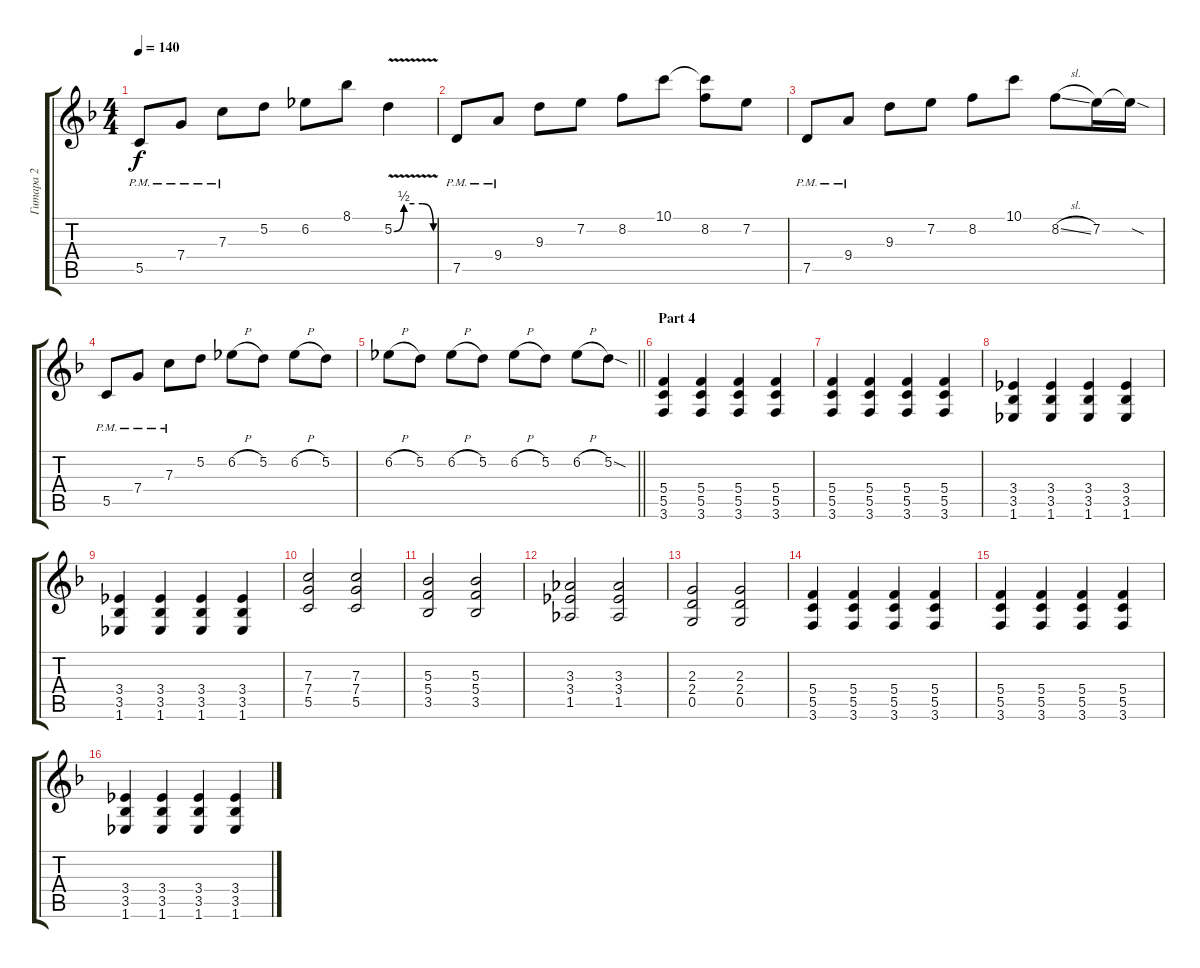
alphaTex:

\track ("Гитара 2" "Гитара 2") {instrument electricguitarclean}
\staff {score tabs}
\tuning (D4 A3 F3 C3 G2 D2) {hide}
\ts (4 4)
\tempo 140
\clef g2
\ks dminor
5.5{pm}.8{dy f} 7.4{pm}.8 7.3{pm}.8 5.2.8 6.2.8 8.1.8 5.2{be (custom 0 0 15 2 29 2 31 2 43 2 60 0) v}.4 |
7.5{pm}.8 9.4{pm}.8 9.3.8 7.2.8 8.2.8 10.1.8 (10.1{t} 8.2).8 7.2.8 |
7.5{pm}.8 9.4{pm}.8 9.3.8 7.2.8 8.2.8 10.1.8 8.2{sl}.8 7.2.16 7.2{sod t}.16 |
5.5{pm}.8 7.4{pm}.8 7.3{pm}.8 5.2.8 6.2{h}.8 5.2.8 6.2{h}.8 5.2.8 |
\barLineRight lightlight
6.2{h}.8 5.2.8 6.2{h}.8 5.2.8 6.2{h}.8 5.2.8 6.2{h}.8 5.2{sod}.8 |
\section ("" "Part 4")
(5.4 5.5 3.6).4{volume 8 balance 8 instrument distortionguitar} (5.4 5.5 3.6).4 (5.4 5.5 3.6).4 (5.4 5.5 3.6).4 |
(5.4 5.5 3.6).4 (5.4 5.5 3.6).4 (5.4 5.5 3.6).4 (5.4 5.5 3.6).4 |
(3.4 3.5 1.6).4 (3.4 3.5 1.6).4 (3.4 3.5 1.6).4 (3.4 3.5 1.6).4 |
(3.4 3.5 1.6).4 (3.4 3.5 1.6).4 (3.4 3.5 1.6).4 (3.4 3.5 1.6).4 |
(7.3 7.4 5.5).2 (7.3 7.4 5.5).2 |
(5.3 5.4 3.5).2 (5.3 5.4 3.5).2 |
(3.3 3.4 1.5).2 (3.3 3.4 1.5).2 |
(2.3 2.4 0.5).2 (2.3 2.4 0.5).2 |
(5.4 5.5 3.6).4 (5.4 5.5 3.6).4 (5.4 5.5 3.6).4 (5.4 5.5 3.6).4 |
(5.4 5.5 3.6).4 (5.4 5.5 3.6).4 (5.4 5.5 3.6).4 (5.4 5.5 3.6).4 |
(3.4 3.5 1.6).4 (3.4 3.5 1.6).4 (3.4 3.5 1.6).4 (3.4 3.5 1.6).4
